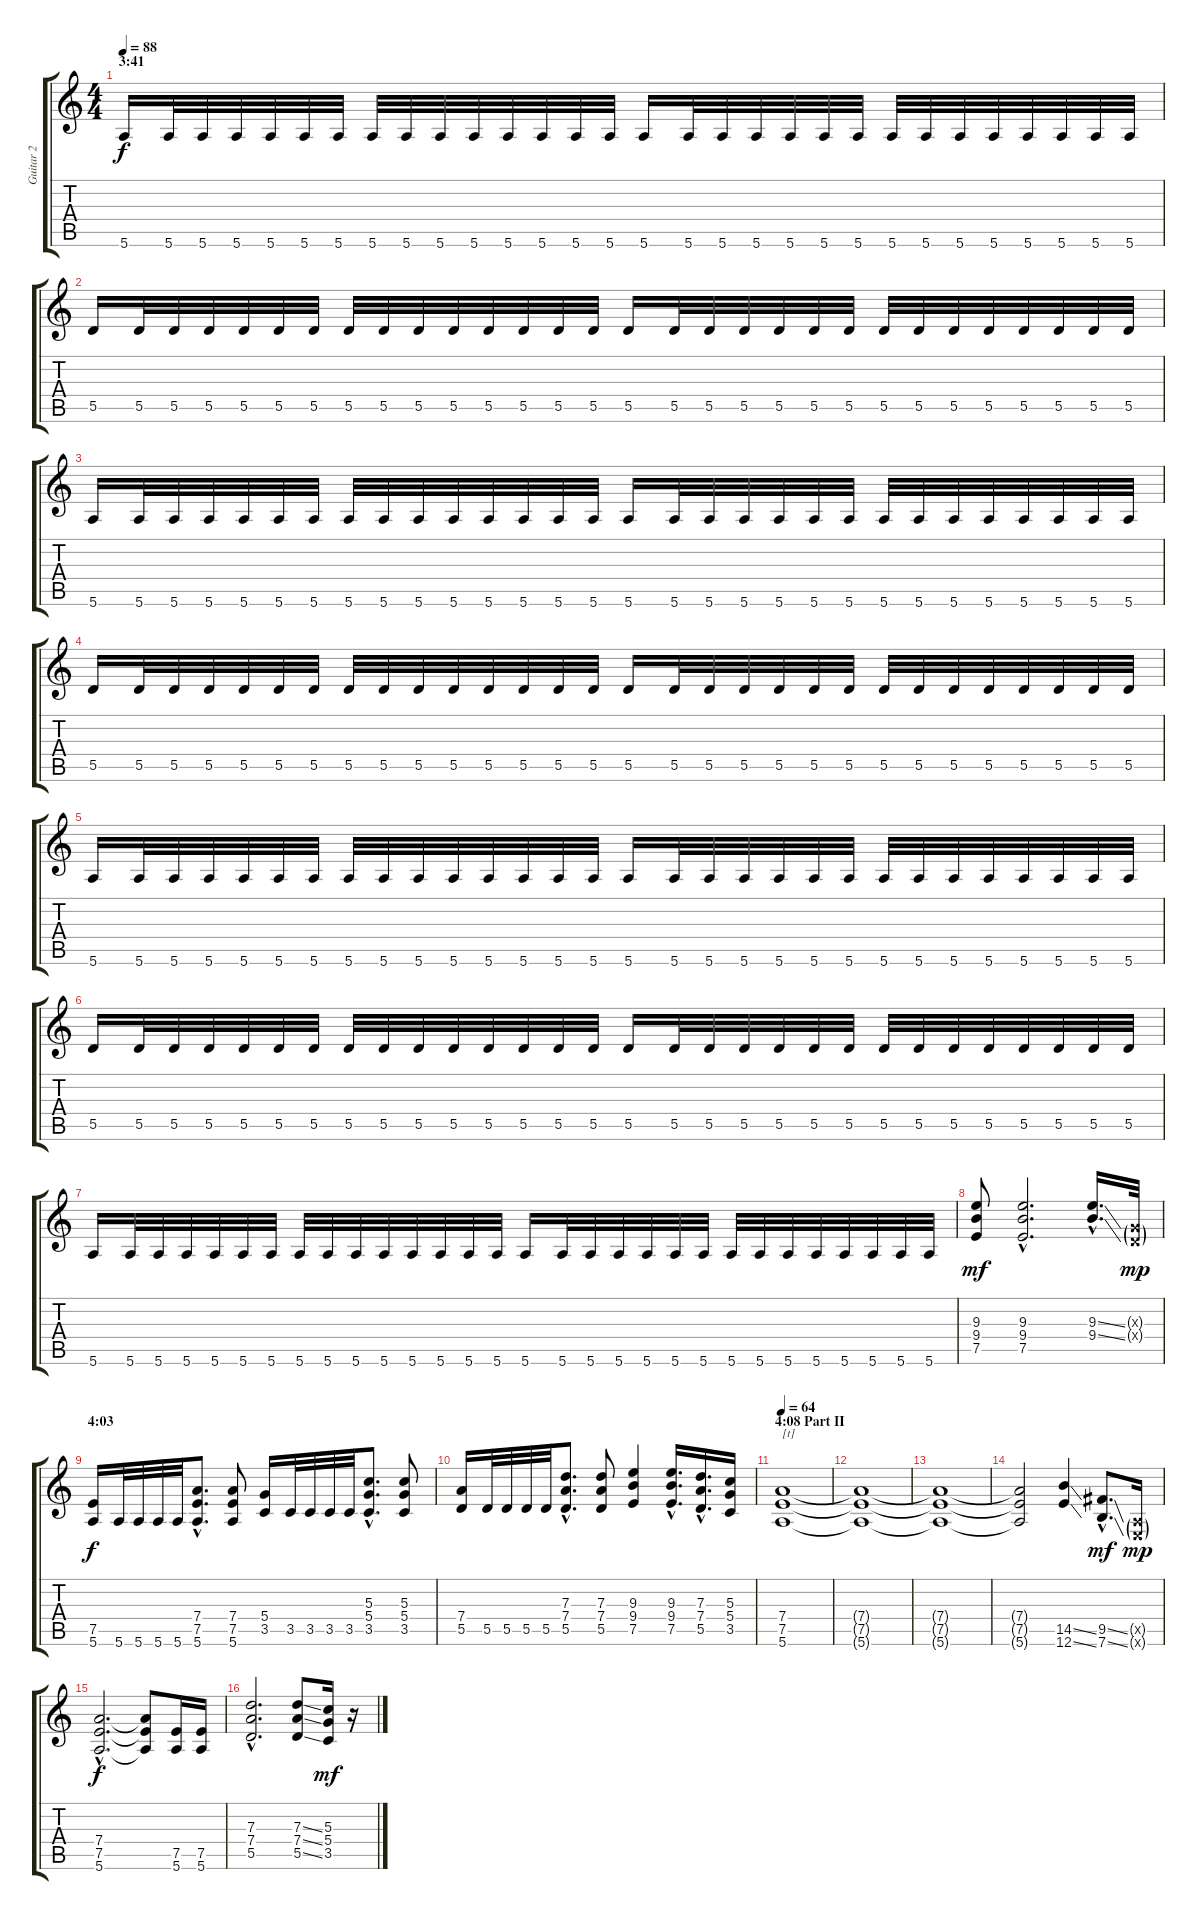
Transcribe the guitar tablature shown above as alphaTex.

\track ("Guitar 2" "Guitar 2") {instrument distortionguitar}
\staff {score tabs}
\tuning (E4 B3 G3 D3 A2 E2) {hide}
\ts (4 4)
\section ("" "3:41")
\tempo 88
\clef g2
\ks c
5.6.16{dy f} 5.6.32 5.6.32 5.6.32 5.6.32 5.6.32 5.6.32 5.6.32 5.6.32 5.6.32 5.6.32 5.6.32 5.6.32 5.6.32 5.6.32 5.6.16 5.6.32 5.6.32 5.6.32 5.6.32 5.6.32 5.6.32 5.6.32 5.6.32 5.6.32 5.6.32 5.6.32 5.6.32 5.6.32 5.6.32 |
5.5.16 5.5.32 5.5.32 5.5.32 5.5.32 5.5.32 5.5.32 5.5.32 5.5.32 5.5.32 5.5.32 5.5.32 5.5.32 5.5.32 5.5.32 5.5.16 5.5.32 5.5.32 5.5.32 5.5.32 5.5.32 5.5.32 5.5.32 5.5.32 5.5.32 5.5.32 5.5.32 5.5.32 5.5.32 5.5.32 |
5.6.16 5.6.32 5.6.32 5.6.32 5.6.32 5.6.32 5.6.32 5.6.32 5.6.32 5.6.32 5.6.32 5.6.32 5.6.32 5.6.32 5.6.32 5.6.16 5.6.32 5.6.32 5.6.32 5.6.32 5.6.32 5.6.32 5.6.32 5.6.32 5.6.32 5.6.32 5.6.32 5.6.32 5.6.32 5.6.32 |
5.5.16 5.5.32 5.5.32 5.5.32 5.5.32 5.5.32 5.5.32 5.5.32 5.5.32 5.5.32 5.5.32 5.5.32 5.5.32 5.5.32 5.5.32 5.5.16 5.5.32 5.5.32 5.5.32 5.5.32 5.5.32 5.5.32 5.5.32 5.5.32 5.5.32 5.5.32 5.5.32 5.5.32 5.5.32 5.5.32 |
5.6.16 5.6.32 5.6.32 5.6.32 5.6.32 5.6.32 5.6.32 5.6.32 5.6.32 5.6.32 5.6.32 5.6.32 5.6.32 5.6.32 5.6.32 5.6.16 5.6.32 5.6.32 5.6.32 5.6.32 5.6.32 5.6.32 5.6.32 5.6.32 5.6.32 5.6.32 5.6.32 5.6.32 5.6.32 5.6.32 |
5.5.16 5.5.32 5.5.32 5.5.32 5.5.32 5.5.32 5.5.32 5.5.32 5.5.32 5.5.32 5.5.32 5.5.32 5.5.32 5.5.32 5.5.32 5.5.16 5.5.32 5.5.32 5.5.32 5.5.32 5.5.32 5.5.32 5.5.32 5.5.32 5.5.32 5.5.32 5.5.32 5.5.32 5.5.32 5.5.32 |
5.6.16 5.6.32 5.6.32 5.6.32 5.6.32 5.6.32 5.6.32 5.6.32 5.6.32 5.6.32 5.6.32 5.6.32 5.6.32 5.6.32 5.6.32 5.6.16 5.6.32 5.6.32 5.6.32 5.6.32 5.6.32 5.6.32 5.6.32 5.6.32 5.6.32 5.6.32 5.6.32 5.6.32 5.6.32 5.6.32 |
(9.3 9.4 7.5).8{dy mf} (9.3{hac} 9.4{hac} 7.5{hac}).2{d} (9.3{ss hac} 9.4{ss hac}).16{d} (0.3{g x} 0.4{g x}).32{dy mp} |
\section ("" "4:03")
(7.5 5.6).16{dy f balance 8} 5.6.32 5.6.32 5.6.32 5.6.32 (7.4{hac} 7.5{hac} 5.6{hac}).8{d} (7.4 7.5 5.6).8 (5.4 3.5).16 3.5.32 3.5.32 3.5.32 3.5.32 (5.3{hac} 5.4{hac} 3.5{hac}).8{d} (5.3 5.4 3.5).8 |
(7.4 5.5).16 5.5.32 5.5.32 5.5.32 5.5.32 (7.3{hac} 7.4{hac} 5.5{hac}).8{d} (7.3 7.4 5.5).8 (9.3 9.4 7.5).4 (9.3{hac} 9.4{hac} 7.5{hac}).16{d} (7.3{hac} 7.4{hac} 5.5{hac}).16{d} (5.3 5.4 3.5).16 |
\section ("" "4:08 Part II")
\tempo 64
(7.4 7.5 5.6).1{txt "[t]" balance 6} |
(7.4{t} 7.5{t} 5.6{t}).1{volume 9} |
(7.4{t} 7.5{t} 5.6{t}).1{volume 3} |
(7.4{t} 7.5{t} 5.6{t}).2 (14.5{ss} 12.6{ss}).4{volume 13} (9.5{ss hac} 7.6{ss hac}).8{d dy mf} (0.5{g x} 0.6{g x}).16{dy mp} |
(7.4{hac} 7.5{hac} 5.6{hac}).2{d dy f} (7.4{t} 7.5{t} 5.6{t}).8 (7.5 5.6).16 (7.5 5.6).16 |
(7.3{hac} 7.4{hac} 5.5{hac}).2{d} (7.3{ss} 7.4{ss} 5.5{ss}).8 (5.3 5.4 3.5).16{dy mf} r.16
